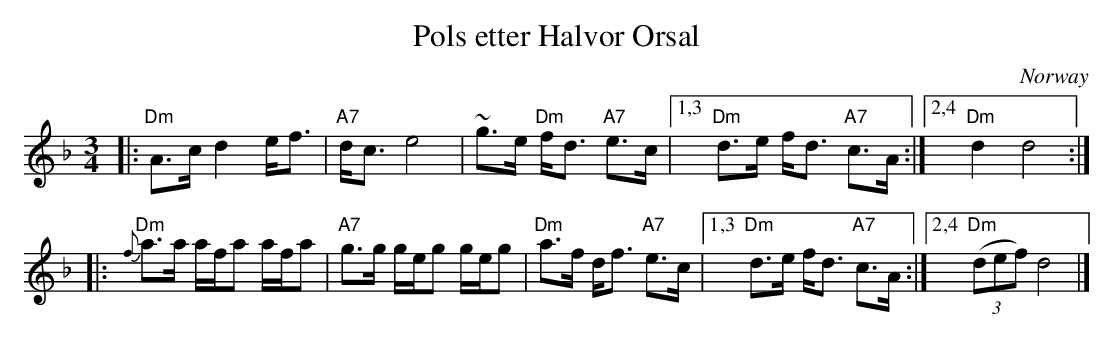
X:1
T: Pols etter Halvor \Orsal
O: Norway
M: 3/4
L: 1/8
K: Dm
|: "Dm"A>c d2 e<f | "A7"d<c e4 \
| ~g>e "Dm"f<d "A7"e>c |1,3 "Dm"d>e f<d "A7"c>A :|2,4 "Dm"d2 d4 :|
|: "Dm"{f}a>a a/f/a a/f/a | "A7"g>g g/e/g g/e/g \
| "Dm"a>f d<f "A7"e>c |1,3 "Dm"d>e f<d "A7"c>A :|2,4 "Dm"((3def) d4 |]
